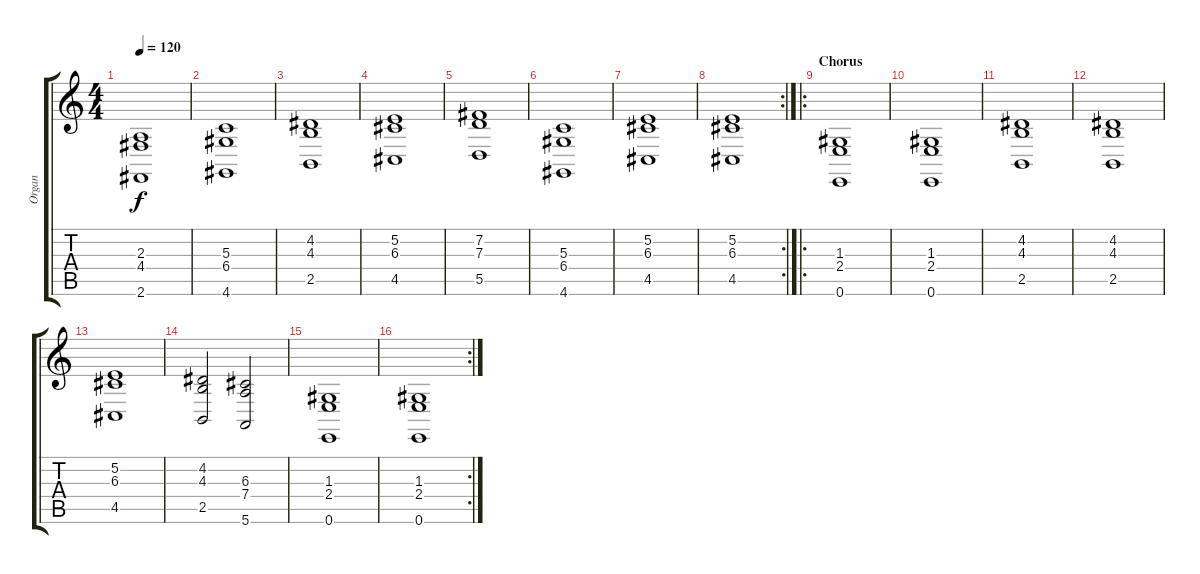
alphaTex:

\track ("Organ" "Organ") {instrument churchorgan}
\staff {score tabs}
\tuning (E4 B3 G3 D3 A2 E2) {hide}
\ts (4 4)
\tempo 120
\clef g2
\ks c
(2.3 4.4 2.6).1{dy f} |
(5.3 6.4 4.6).1 |
(4.2 4.3 2.5).1 |
(5.2 6.3 4.5).1 |
(7.2 7.3 5.5).1 |
(5.3 6.4 4.6).1 |
(5.2 6.3 4.5).1 |
\rc 2
(5.2 6.3 4.5).1 |
\ro
\section ("" "Chorus")
(1.3 2.4 0.6).1 |
(1.3 2.4 0.6).1 |
(4.2 4.3 2.5).1 |
(4.2 4.3 2.5).1 |
(5.2 6.3 4.5).1 |
(4.2 4.3 2.5).2 (6.3 7.4 5.6).2 |
(1.3 2.4 0.6).1 |
\rc 2
(1.3 2.4 0.6).1
